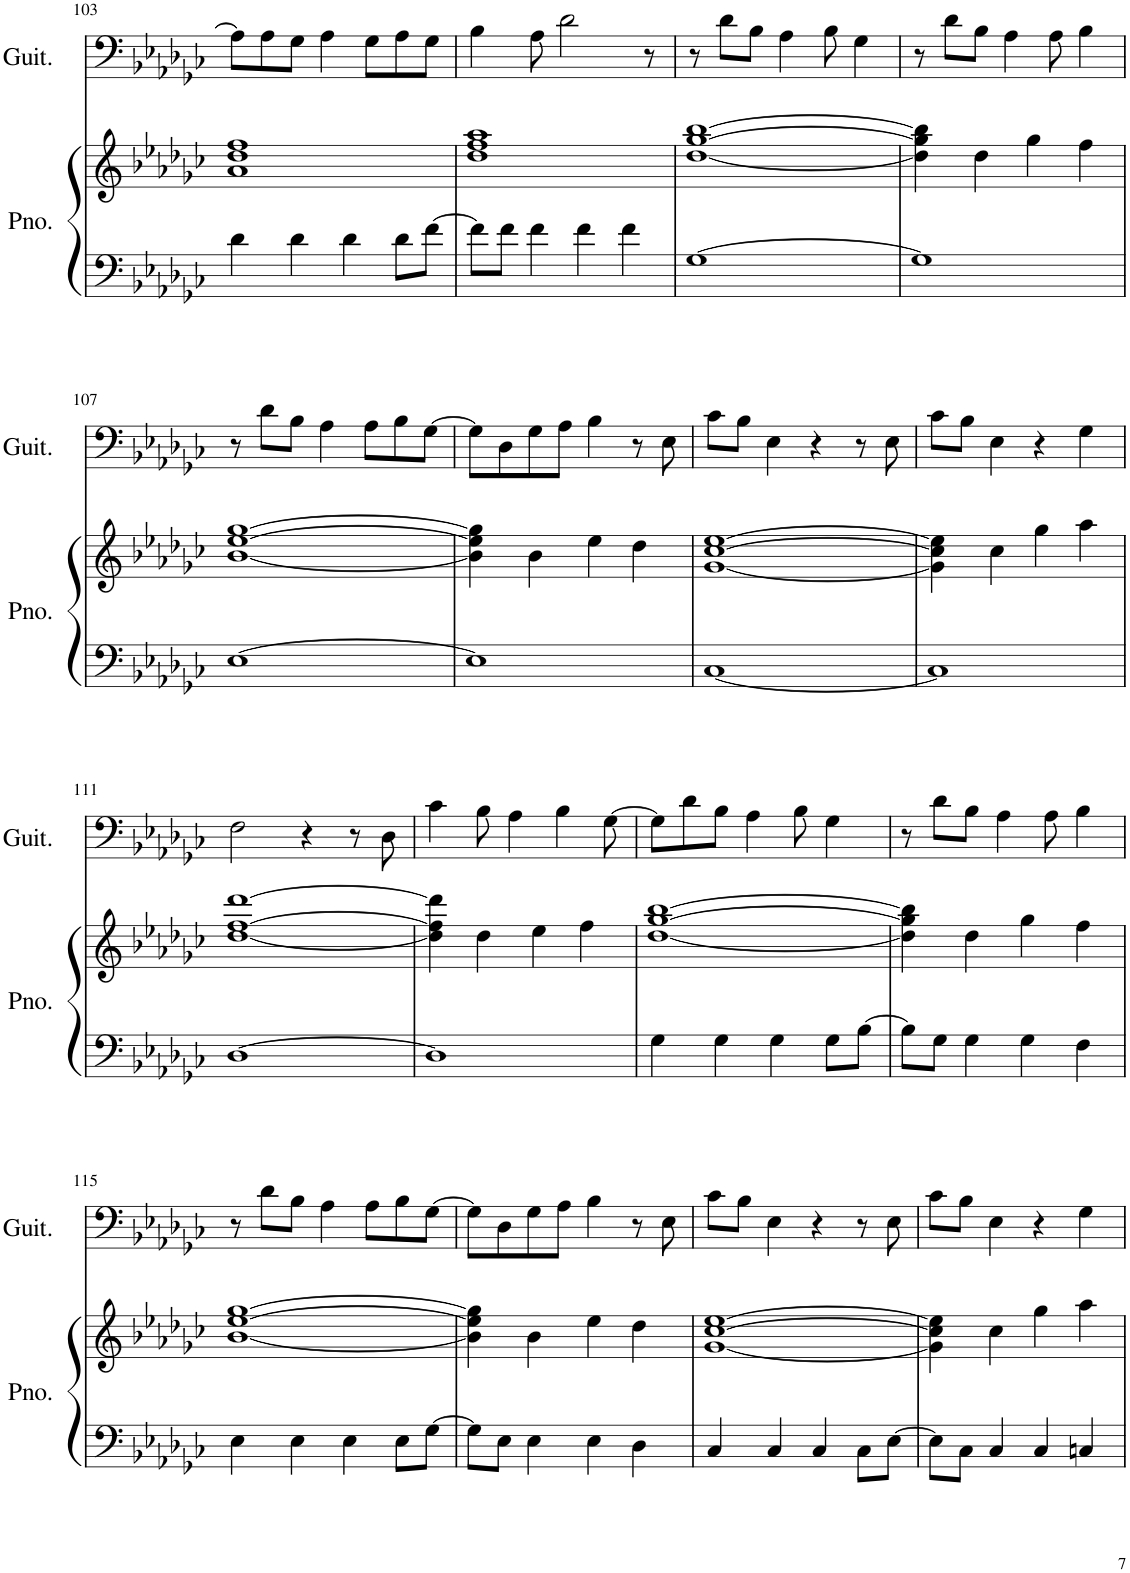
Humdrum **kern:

**kern	**kern	**kern
*part2	*part2	*part1
*staff3	*staff2	*staff1
*I"Piano	*	*I"Acoustic Guitar
*I'Pno.	*	*I'Guit.
!!LO:PB:g=z
*clefF4	*clefG2	*clefF4
*k[b-e-a-d-g-c-]	*k[b-e-a-d-g-c-]	*k[b-e-a-d-g-c-]
*M4/4	*M4/4	*M4/4
=103	=103	=103
4d-\	1a- 1dd- 1ff	8A-\L]
.	.	8A-\
4d-\	.	8G-\J
.	.	4A-\
4d-\	.	.
.	.	8G-\L
8d-\L	.	8A-\
[8f\J	.	8G-\J
=104	=104	=104
8f\L]	1dd- 1ff 1aa-	4B-\
8f\J	.	.
4f\	.	8A-\
.	.	2d-\
4f\	.	.
4f\	.	.
.	.	8r
=105	=105	=105
[1G-	[1dd- [1gg- [1bb-	8r
.	.	8d-\L
.	.	8B-\J
.	.	4A-\
.	.	8B-\
.	.	4G-\
=106	=106	=106
1G-]	4dd-\] 4gg-\] 4bb-\]	8r
.	.	8d-\L
.	4dd-\	8B-\J
.	.	4A-\
.	4gg-\	.
.	.	8A-\
.	4ff\	4B-\
!!LO:LB:g=z
=107	=107	=107
[1E-	[1b- [1ee- [1gg-	8r
.	.	8d-\L
.	.	8B-\J
.	.	4A-\
.	.	8A-\L
.	.	8B-\
.	.	[8G-\J
=108	=108	=108
1E-]	4b-\] 4ee-\] 4gg-\]	8G-\L]
.	.	8D-\
.	4b-\	8G-\
.	.	8A-\J
.	4ee-\	4B-\
.	4dd-\	8r
.	.	8E-\
=109	=109	=109
[1C-	[1g- [1cc- [1ee-	8c-\L
.	.	8B-\J
.	.	4E-\
.	.	4r
.	.	8r
.	.	8E-\
=110	=110	=110
1C-]	4g-\] 4cc-\] 4ee-\]	8c-\L
.	.	8B-\J
.	4cc-\	4E-\
.	4gg-\	4r
.	4aa-\	4G-\
!!LO:LB:g=z
=111	=111	=111
[1D-	[1dd- [1ff [1ddd-	2F\
.	.	4r
.	.	8r
.	.	8D-\
=112	=112	=112
1D-]	4dd-\] 4ff\] 4ddd-\]	4c-\
.	4dd-\	8B-\
.	.	4A-\
.	4ee-\	.
.	.	4B-\
.	4ff\	.
.	.	[8G-\
=113	=113	=113
4G-\	[1dd- [1gg- [1bb-	8G-\L]
.	.	8d-\
4G-\	.	8B-\J
.	.	4A-\
4G-\	.	.
.	.	8B-\
8G-\L	.	4G-\
[8B-\J	.	.
=114	=114	=114
8B-\L]	4dd-\] 4gg-\] 4bb-\]	8r
8G-\J	.	8d-\L
4G-\	4dd-\	8B-\J
.	.	4A-\
4G-\	4gg-\	.
.	.	8A-\
4F\	4ff\	4B-\
!!LO:LB:g=z
=115	=115	=115
4E-\	[1b- [1ee- [1gg-	8r
.	.	8d-\L
4E-\	.	8B-\J
.	.	4A-\
4E-\	.	.
.	.	8A-\L
8E-\L	.	8B-\
[8G-\J	.	[8G-\J
=116	=116	=116
8G-\L]	4b-\] 4ee-\] 4gg-\]	8G-\L]
8E-\J	.	8D-\
4E-\	4b-\	8G-\
.	.	8A-\J
4E-\	4ee-\	4B-\
4D-\	4dd-\	8r
.	.	8E-\
=117	=117	=117
4C-/	[1g- [1cc- [1ee-	8c-\L
.	.	8B-\J
4C-/	.	4E-\
4C-/	.	4r
8C-\L	.	8r
[8E-\J	.	8E-\
=118	=118	=118
8E-\L]	4g-\] 4cc-\] 4ee-\]	8c-\L
8C-\J	.	8B-\J
4C-/	4cc-\	4E-\
4C-/	4gg-\	4r
4Cn/	4aa-\	4G-\
=	=	=
*-	*-	*-
